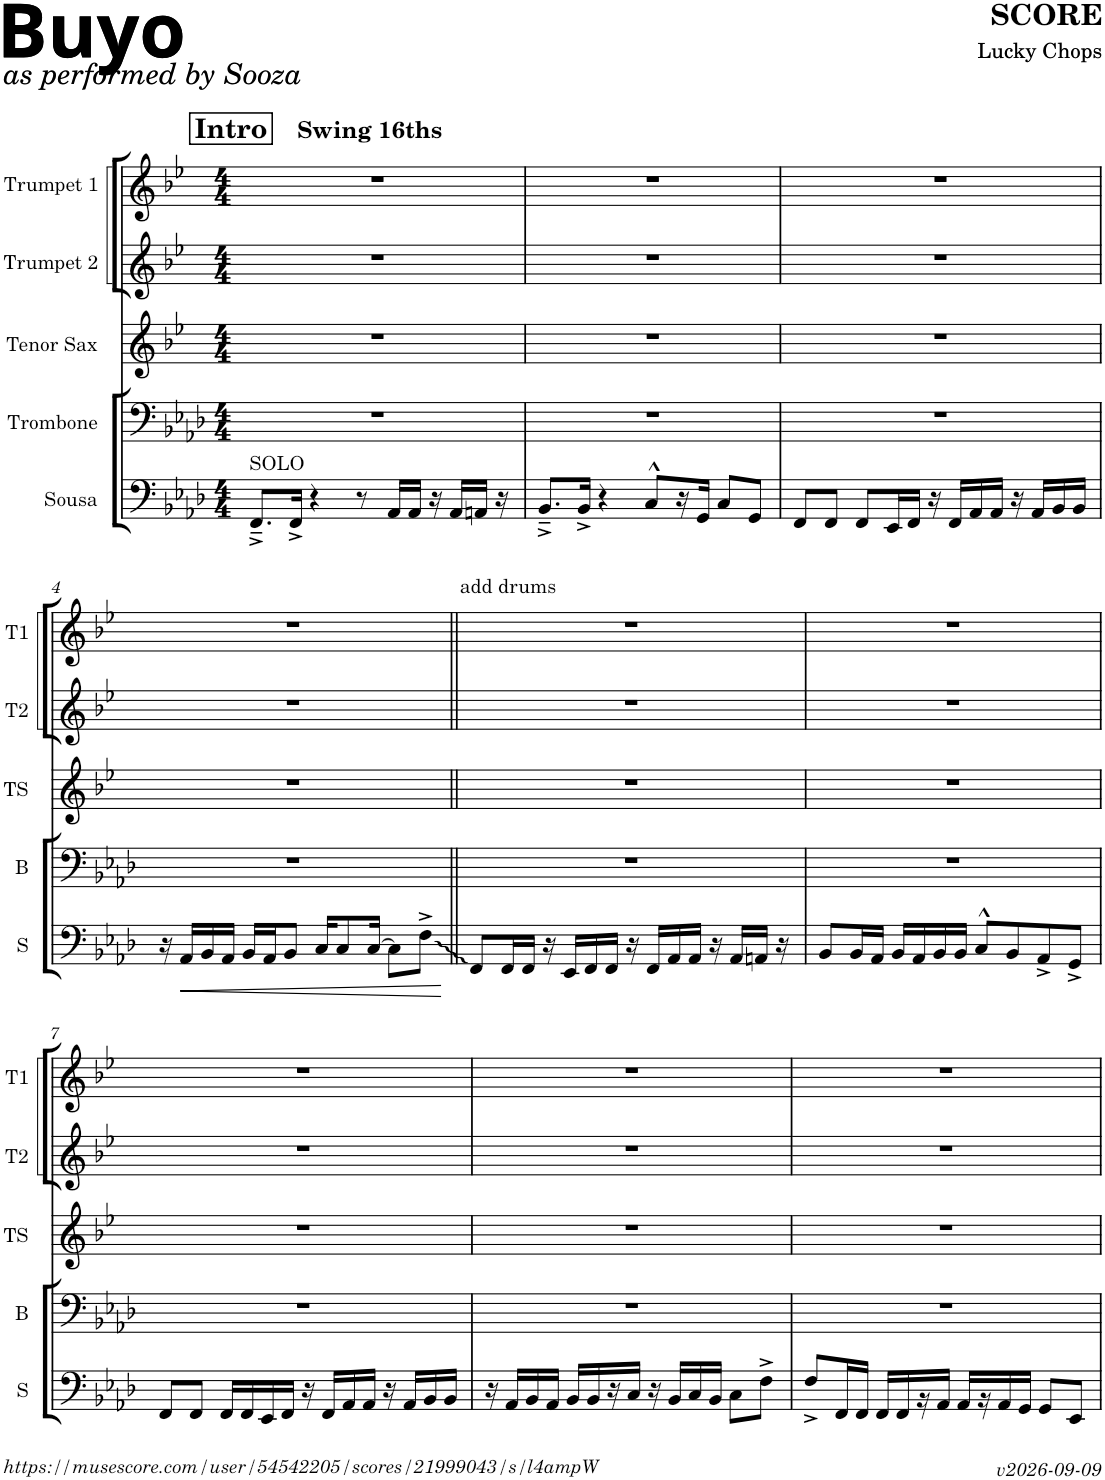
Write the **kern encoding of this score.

**kern	**dynam	**kern	**kern	**kern	**kern
*part5	*part5	*part4	*part3	*part2	*part1
*staff5	*staff5	*staff4	*staff3	*staff2	*staff1
*I"Sousa	*	*I"Trombone	*I"Tenor Sax	*I"Trumpet 2	*I"Trumpet 1
*I'S	*	*	*I'TS	*I'T2	*I'T1
*clefF4	*	*clefF4	*clefG2	*clefG2	*clefG2
*	*	*	*Trd8c14	*Trd1c2	*Trd1c2
*k[b-e-a-d-]	*	*k[b-e-a-d-]	*k[b-e-]	*k[b-e-]	*k[b-e-]
*M4/4	*	*M4/4	*M4/4	*M4/4	*M4/4
!!LO:REH:place=s1:a:B:cj:fs=14:t=Intro
=1	=1	=1	=1	=1	=1
!	!	!	!	!	!LO:TX:a:B:t=Swing 16ths
!LO:TX:a:t=SOLO	!	!	!	!	!
8.FF~^/L	.	1r	1r	1r	1r
16FF^/Jk	.	.	.	.	.
4r	.	.	.	.	.
8r	.	.	.	.	.
16AA-/LL	.	.	.	.	.
16AA-/JJ	.	.	.	.	.
16r	.	.	.	.	.
16AA-/LL	.	.	.	.	.
16AAn/JJ	.	.	.	.	.
16r	.	.	.	.	.
=2	=2	=2	=2	=2	=2
8.BB-~^/L	.	1r	1r	1r	1r
16BB-^/Jk	.	.	.	.	.
4r	.	.	.	.	.
8C^^/L	.	.	.	.	.
16r	.	.	.	.	.
16GG/JJ	.	.	.	.	.
8C/L	.	.	.	.	.
8GG/J	.	.	.	.	.
=3	=3	=3	=3	=3	=3
8FF/L	.	1r	1r	1r	1r
8FF/J	.	.	.	.	.
8FF/L	.	.	.	.	.
16EE-/L	.	.	.	.	.
16FF/JJ	.	.	.	.	.
16r	.	.	.	.	.
16FF/LL	.	.	.	.	.
16AA-/	.	.	.	.	.
16AA-/JJ	.	.	.	.	.
16r	.	.	.	.	.
16AA-/LL	.	.	.	.	.
16BB-/	.	.	.	.	.
16BB-/JJ	.	.	.	.	.
!!LO:LB:g=z
=4	=4	=4	=4	=4	=4
16r	.	1r	1r	1r	1r
!	!LO:HP:b	!	!	!	!
16AA-/LL	<	.	.	.	.
16BB-/	.	.	.	.	.
16AA-/JJ	.	.	.	.	.
16BB-/LL	.	.	.	.	.
16AA-/J	.	.	.	.	.
8BB-/J	.	.	.	.	.
16C/KL	.	.	.	.	.
8C/	.	.	.	.	.
[16C/Jk	.	.	.	.	.
8C\L]	.	.	.	.	.
8F^\J	.	.	.	.	.
.	[	.	.	.	.
=5||	=5||	=5||	=5||	=5||	=5||
!	!	!	!	!	!LO:TX:a:t=add drums
8FF/L	.	1r	1r	1r	1r
16FF/L	.	.	.	.	.
16FF/JJ	.	.	.	.	.
16r	.	.	.	.	.
16EE-/LL	.	.	.	.	.
16FF/	.	.	.	.	.
16FF/JJ	.	.	.	.	.
16r	.	.	.	.	.
16FF/LL	.	.	.	.	.
16AA-/	.	.	.	.	.
16AA-/JJ	.	.	.	.	.
16r	.	.	.	.	.
16AA-/LL	.	.	.	.	.
16AAn/JJ	.	.	.	.	.
16r	.	.	.	.	.
=6	=6	=6	=6	=6	=6
8BB-/L	.	1r	1r	1r	1r
16BB-/L	.	.	.	.	.
16AA-/JJ	.	.	.	.	.
16BB-/LL	.	.	.	.	.
16AA-/	.	.	.	.	.
16BB-/	.	.	.	.	.
16BB-/JJ	.	.	.	.	.
8C^^/L	.	.	.	.	.
8BB-/	.	.	.	.	.
8AA-^/	.	.	.	.	.
8GG^/J	.	.	.	.	.
!!LO:LB:g=z
=7	=7	=7	=7	=7	=7
8FF/L	.	1r	1r	1r	1r
8FF/J	.	.	.	.	.
16FF/LL	.	.	.	.	.
16FF/	.	.	.	.	.
16EE-/	.	.	.	.	.
16FF/JJ	.	.	.	.	.
16r	.	.	.	.	.
16FF/LL	.	.	.	.	.
16AA-/	.	.	.	.	.
16AA-/JJ	.	.	.	.	.
16r	.	.	.	.	.
16AA-/LL	.	.	.	.	.
16BB-/	.	.	.	.	.
16BB-/JJ	.	.	.	.	.
=8	=8	=8	=8	=8	=8
16r	.	1r	1r	1r	1r
16AA-/LL	.	.	.	.	.
16BB-/	.	.	.	.	.
16AA-/JJ	.	.	.	.	.
16BB-/LL	.	.	.	.	.
16BB-/	.	.	.	.	.
16r	.	.	.	.	.
16C/JJ	.	.	.	.	.
16r	.	.	.	.	.
16BB-/LL	.	.	.	.	.
16C/	.	.	.	.	.
16BB-/JJ	.	.	.	.	.
8C\L	.	.	.	.	.
8F^\J	.	.	.	.	.
=9	=9	=9	=9	=9	=9
8F^/L	.	1r	1r	1r	1r
16FF/L	.	.	.	.	.
16FF/JJ	.	.	.	.	.
16FF/LL	.	.	.	.	.
16FF/	.	.	.	.	.
16r	.	.	.	.	.
16AA-/JJ	.	.	.	.	.
16AA-/LL	.	.	.	.	.
16r	.	.	.	.	.
16AA-/	.	.	.	.	.
16GG/JJ	.	.	.	.	.
8GG/L	.	.	.	.	.
8EE-/J	.	.	.	.	.
=	=	=	=	=	=
*-	*-	*-	*-	*-	*-
